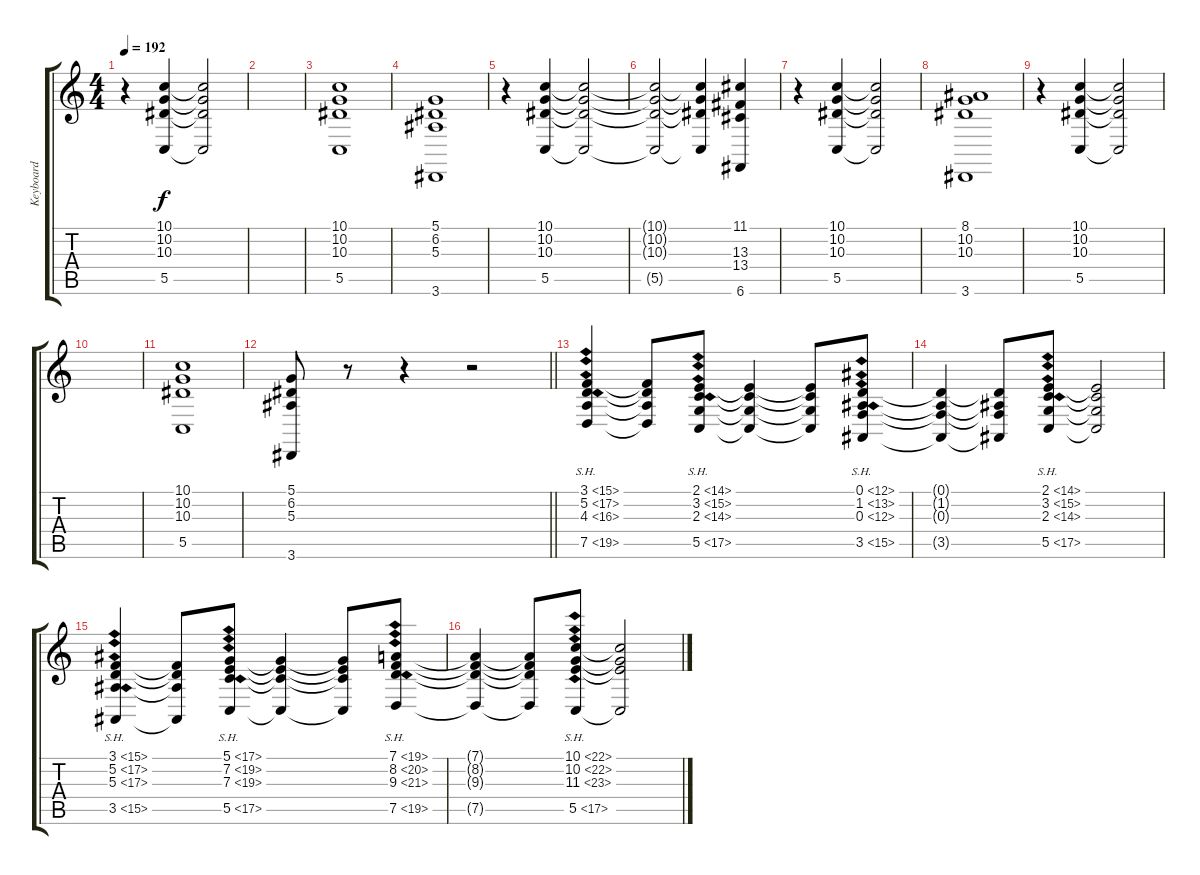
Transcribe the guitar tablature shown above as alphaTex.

\track ("Keyboard" "Keyboard") {instrument lead2sawtooth}
\staff {score tabs}
\tuning (D4 A3 F3 C3 G2 C2) {hide}
\ts (4 4)
\tempo 192
\clef g2
\ks c
r.4{dy f} (10.1 10.2 10.3 5.5).4 (10.1{t} 10.2{t} 10.3{t} 5.5{t}).2 |
|
(10.1 10.2 10.3 5.5).1 |
(5.1 6.2 5.3 3.6).1 |
r.4 (10.1 10.2 10.3 5.5).4{instrument choiraahs} (10.1{t} 10.2{t} 10.3{t} 5.5{t}).2 |
(10.1{t} 10.2{t} 10.3{t} 5.5{t}).2 (10.1{t} 10.2{t} 10.3{t} 5.5{t}).4 (11.1 13.3 13.4 6.6).4 |
r.4 (10.1 10.2 10.3 5.5).4 (10.1{t} 10.2{t} 10.3{t} 5.5{t}).2 |
(8.1 10.2 10.3 3.6).1 |
r.4 (10.1 10.2 10.3 5.5).4 (10.1{t} 10.2{t} 10.3{t} 5.5{t}).2 |
|
(10.1 10.2 10.3 5.5).1 |
\barLineRight lightlight
(5.1 6.2 5.3 3.6).8 r.8 r.4 r.2 |
(3.1{sh 12} 5.2{sh 12} 4.3{sh 12} 7.5{sh 12}).4{volume 12 instrument stringensemble1} (3.1{t} 5.2{t} 4.3{t} 7.5{t}).8 (2.1{sh 12} 3.2{sh 12} 2.3{sh 12} 5.5{sh 12}).8 (2.1{t} 3.2{t} 2.3{t} 5.5{t}).4 (2.1{t} 3.2{t} 2.3{t} 5.5{t}).8 (0.1{sh 12} 1.2{sh 12} 0.3{sh 12} 3.5{sh 12}).8 |
(0.1{t} 1.2{t} 0.3{t} 3.5{t}).4 (0.1{t} 1.2{t} 0.3{t} 3.5{t}).8 (2.1{sh 12} 3.2{sh 12} 2.3{sh 12} 5.5{sh 12}).8 (2.1{t} 3.2{t} 2.3{t} 5.5{t}).2 |
(3.1{sh 12} 5.2{sh 12} 5.3{sh 12} 3.5{sh 12}).4 (3.1{t} 5.2{t} 5.3{t} 3.5{t}).8 (5.1{sh 12} 7.2{sh 12} 7.3{sh 12} 5.5{sh 12}).8 (5.1{t} 7.2{t} 7.3{t} 5.5{t}).4 (5.1{t} 7.2{t} 7.3{t} 5.5{t}).8 (7.1{sh 12} 8.2{sh 12} 9.3{sh 12} 7.5{sh 12}).8 |
(7.1{t} 8.2{t} 9.3{t} 7.5{t}).4 (7.1{t} 8.2{t} 9.3{t} 7.5{t}).8 (10.1{sh 12} 10.2{sh 12} 11.3{sh 12} 5.5{sh 12}).8 (10.1{t} 10.2{t} 11.3{t} 5.5{t}).2
